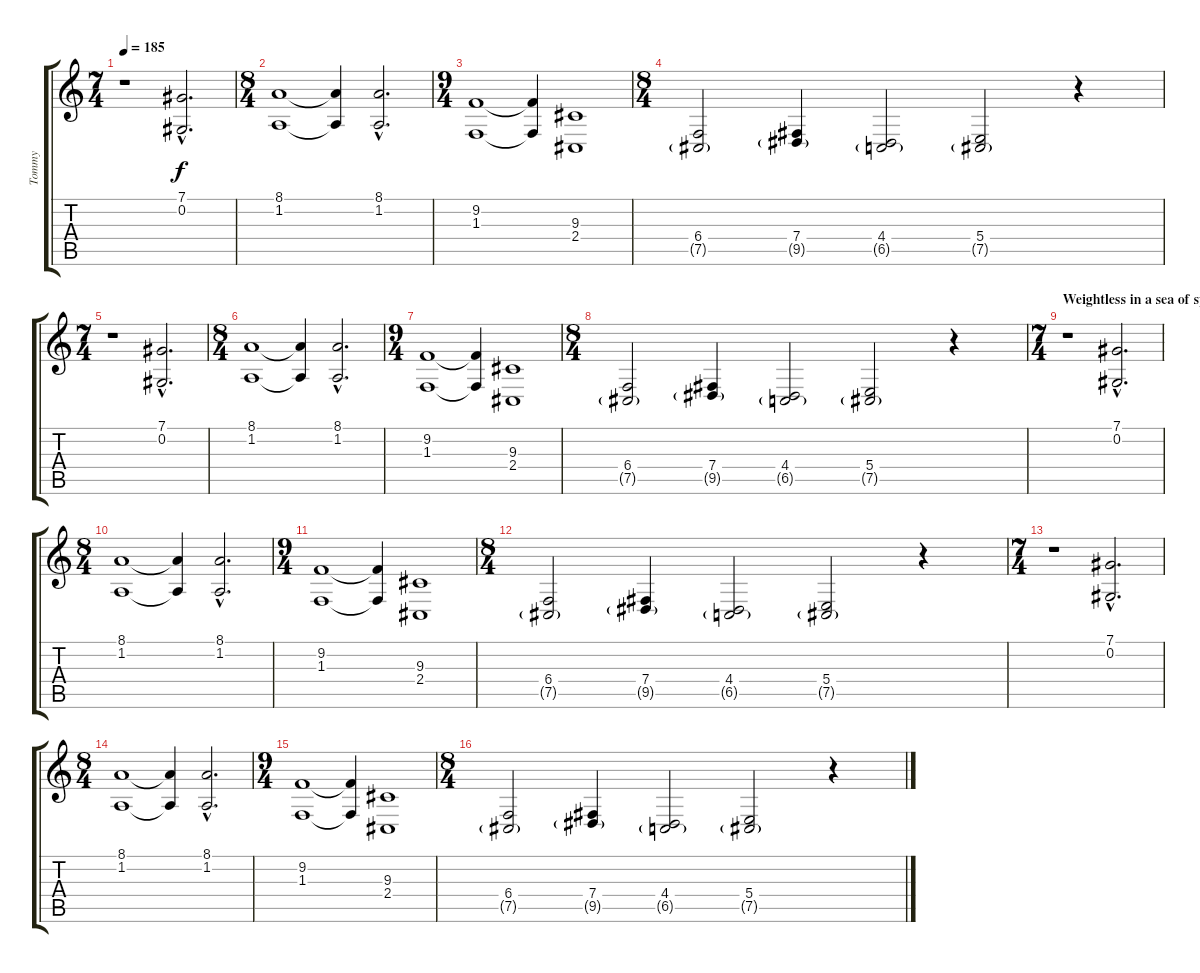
\track ("Tommy" "Tommy") {instrument churchorgan}
\staff {score tabs}
\tuning (Db4 Ab3 E3 B2 Gb2 Db2) {hide}
\ts (7 4)
\tempo 185
\clef g2
\ks c
r.1{dy f} (7.1{hac} 0.2{hac}).2{d} |
\ts (8 4)
(8.1 1.2).1 (8.1{t} 1.2{t}).4 (8.1{hac} 1.2{hac}).2{d} |
\ts (9 4)
(9.2 1.3).1 (9.2{t} 1.3{t}).4 (9.3 2.4).1 |
\ts (8 4)
(6.4 7.5{g}).2 (7.4 9.5{g}).4 (4.4 6.5{g}).2 (5.4 7.5{g}).2 r.4 |
\ts (7 4)
r.1 (7.1{hac} 0.2{hac}).2{d} |
\ts (8 4)
(8.1 1.2).1 (8.1{t} 1.2{t}).4 (8.1{hac} 1.2{hac}).2{d} |
\ts (9 4)
(9.2 1.3).1 (9.2{t} 1.3{t}).4 (9.3 2.4).1 |
\ts (8 4)
(6.4 7.5{g}).2 (7.4 9.5{g}).4 (4.4 6.5{g}).2 (5.4 7.5{g}).2 r.4 |
\ts (7 4)
\section ("" "Weightless in a sea of space")
r.1 (7.1{hac} 0.2{hac}).2{d} |
\ts (8 4)
(8.1 1.2).1 (8.1{t} 1.2{t}).4 (8.1{hac} 1.2{hac}).2{d} |
\ts (9 4)
(9.2 1.3).1 (9.2{t} 1.3{t}).4 (9.3 2.4).1 |
\ts (8 4)
(6.4 7.5{g}).2 (7.4 9.5{g}).4 (4.4 6.5{g}).2 (5.4 7.5{g}).2 r.4 |
\ts (7 4)
r.1 (7.1{hac} 0.2{hac}).2{d} |
\ts (8 4)
(8.1 1.2).1 (8.1{t} 1.2{t}).4 (8.1{hac} 1.2{hac}).2{d} |
\ts (9 4)
(9.2 1.3).1 (9.2{t} 1.3{t}).4 (9.3 2.4).1 |
\ts (8 4)
(6.4 7.5{g}).2 (7.4 9.5{g}).4 (4.4 6.5{g}).2 (5.4 7.5{g}).2 r.4
